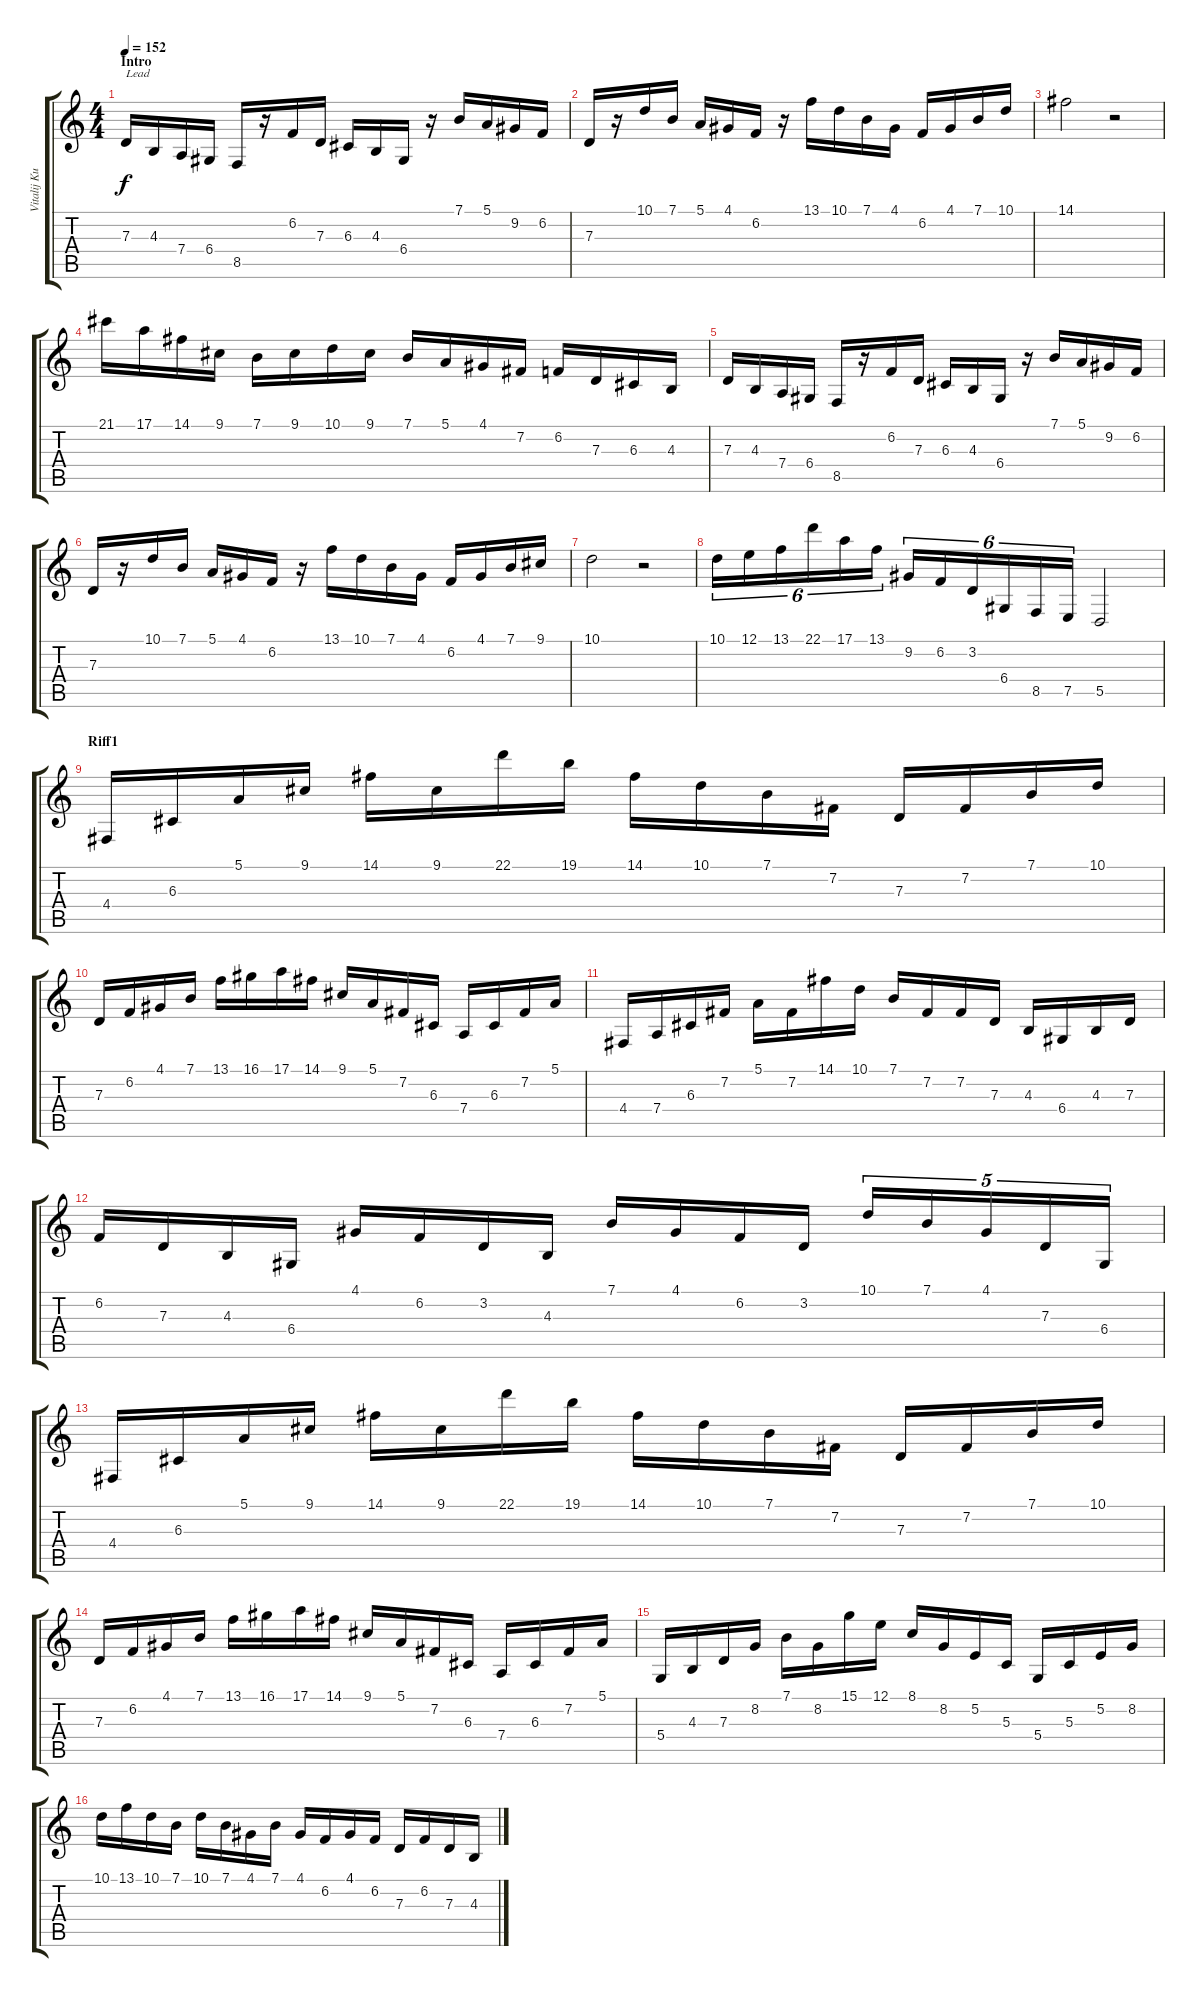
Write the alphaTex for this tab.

\track ("Vitalij Kuprij" "Vitalij Ku") {instrument lead1square}
\staff {score tabs}
\tuning (E4 B3 G3 D3 A2 E2) {hide}
\ts (4 4)
\section ("" "Intro")
\tempo 152
\clef g2
\ks c
7.3.16{txt "Lead" dy f instrument lead1square} 4.3.16 7.4.16 6.4.16 8.5.16 r.16 6.2.16 7.3.16 6.3.16 4.3.16 6.4.16 r.16 7.1.16 5.1.16 9.2.16 6.2.16 |
7.3.16 r.16 10.1.16 7.1.16 5.1.16 4.1.16 6.2.16 r.16 13.1.16 10.1.16 7.1.16 4.1.16 6.2.16 4.1.16 7.1.16 10.1.16 |
14.1.2 r.2 |
21.1.16 17.1.16 14.1.16 9.1.16 7.1.16 9.1.16 10.1.16 9.1.16 7.1.16 5.1.16 4.1.16 7.2.16 6.2.16 7.3.16 6.3.16 4.3.16 |
7.3.16 4.3.16 7.4.16 6.4.16 8.5.16 r.16 6.2.16 7.3.16 6.3.16 4.3.16 6.4.16 r.16 7.1.16 5.1.16 9.2.16 6.2.16 |
7.3.16 r.16 10.1.16 7.1.16 5.1.16 4.1.16 6.2.16 r.16 13.1.16 10.1.16 7.1.16 4.1.16 6.2.16 4.1.16 7.1.16 9.1.16 |
10.1.2 r.2 |
10.1.16{tu (6 4)} 12.1.16{tu (6 4)} 13.1.16{tu (6 4)} 22.1.16{tu (6 4)} 17.1.16{tu (6 4)} 13.1.16{tu (6 4)} 9.2.16{tu (6 4)} 6.2.16{tu (6 4)} 3.2.16{tu (6 4)} 6.4.16{tu (6 4)} 8.5.16{tu (6 4)} 7.5.16{tu (6 4)} 5.5.2 |
\section ("" "Riff1")
4.4.16 6.3.16 5.1.16 9.1.16 14.1.16 9.1.16 22.1.16 19.1.16 14.1.16 10.1.16 7.1.16 7.2.16 7.3.16 7.2.16 7.1.16 10.1.16 |
7.3.16 6.2.16 4.1.16 7.1.16 13.1.16 16.1.16 17.1.16 14.1.16 9.1.16 5.1.16 7.2.16 6.3.16 7.4.16 6.3.16 7.2.16 5.1.16 |
4.4.16 7.4.16 6.3.16 7.2.16 5.1.16 7.2.16 14.1.16 10.1.16 7.1.16 7.2.16 7.2.16 7.3.16 4.3.16 6.4.16 4.3.16 7.3.16 |
6.2.16 7.3.16 4.3.16 6.4.16 4.1.16 6.2.16 3.2.16 4.3.16 7.1.16 4.1.16 6.2.16 3.2.16 10.1.16{tu (5 4)} 7.1.16{tu (5 4)} 4.1.16{tu (5 4)} 7.3.16{tu (5 4)} 6.4.16{tu (5 4)} |
4.4.16 6.3.16 5.1.16 9.1.16 14.1.16 9.1.16 22.1.16 19.1.16 14.1.16 10.1.16 7.1.16 7.2.16 7.3.16 7.2.16 7.1.16 10.1.16 |
7.3.16 6.2.16 4.1.16 7.1.16 13.1.16 16.1.16 17.1.16 14.1.16 9.1.16 5.1.16 7.2.16 6.3.16 7.4.16 6.3.16 7.2.16 5.1.16 |
5.4.16 4.3.16 7.3.16 8.2.16 7.1.16 8.2.16 15.1.16 12.1.16 8.1.16 8.2.16 5.2.16 5.3.16 5.4.16 5.3.16 5.2.16 8.2.16 |
10.1.16 13.1.16 10.1.16 7.1.16 10.1.16 7.1.16 4.1.16 7.1.16 4.1.16 6.2.16 4.1.16 6.2.16 7.3.16 6.2.16 7.3.16 4.3.16
